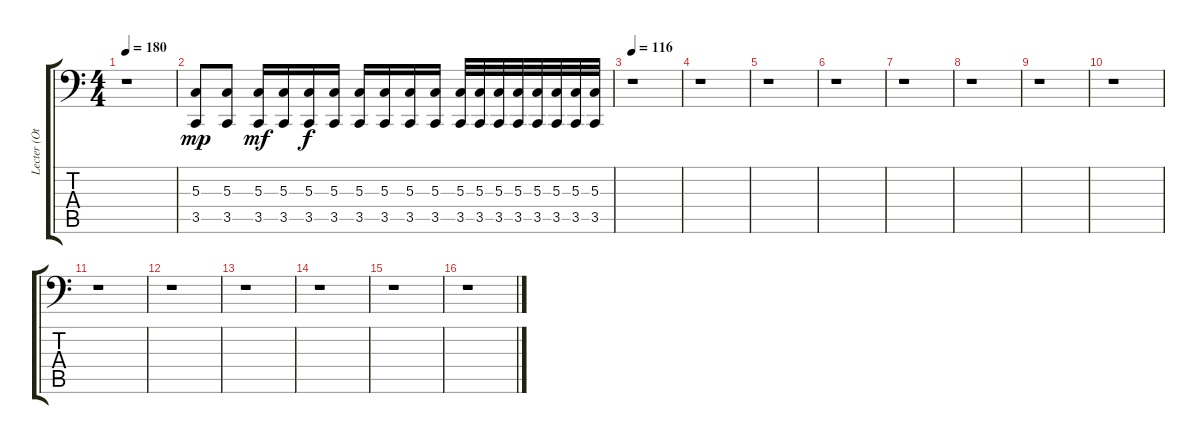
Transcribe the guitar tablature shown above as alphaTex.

\track ("Lecter (Other Orchestration)" "Lecter (Ot") {instrument timpani}
\staff {score tabs}
\tuning (E3 B2 G2 D2 A1 E1) {hide}
\ts (4 4)
\tempo 180
\clef f4
\ks c
r.1{dy mp} |
(5.3 3.5).8 (5.3 3.5).8 (5.3 3.5).16{dy mf} (5.3 3.5).16 (5.3 3.5).16{dy f} (5.3 3.5).16 (5.3 3.5).16 (5.3 3.5).16 (5.3 3.5).16 (5.3 3.5).16 (5.3 3.5).32 (5.3 3.5).32 (5.3 3.5).32 (5.3 3.5).32 (5.3 3.5).32 (5.3 3.5).32 (5.3 3.5).32 (5.3 3.5).32 |
\tempo 116
r.1 |
r.1 |
r.1 |
r.1 |
r.1 |
r.1 |
r.1 |
r.1 |
r.1 |
r.1 |
r.1 |
r.1 |
r.1 |
r.1
